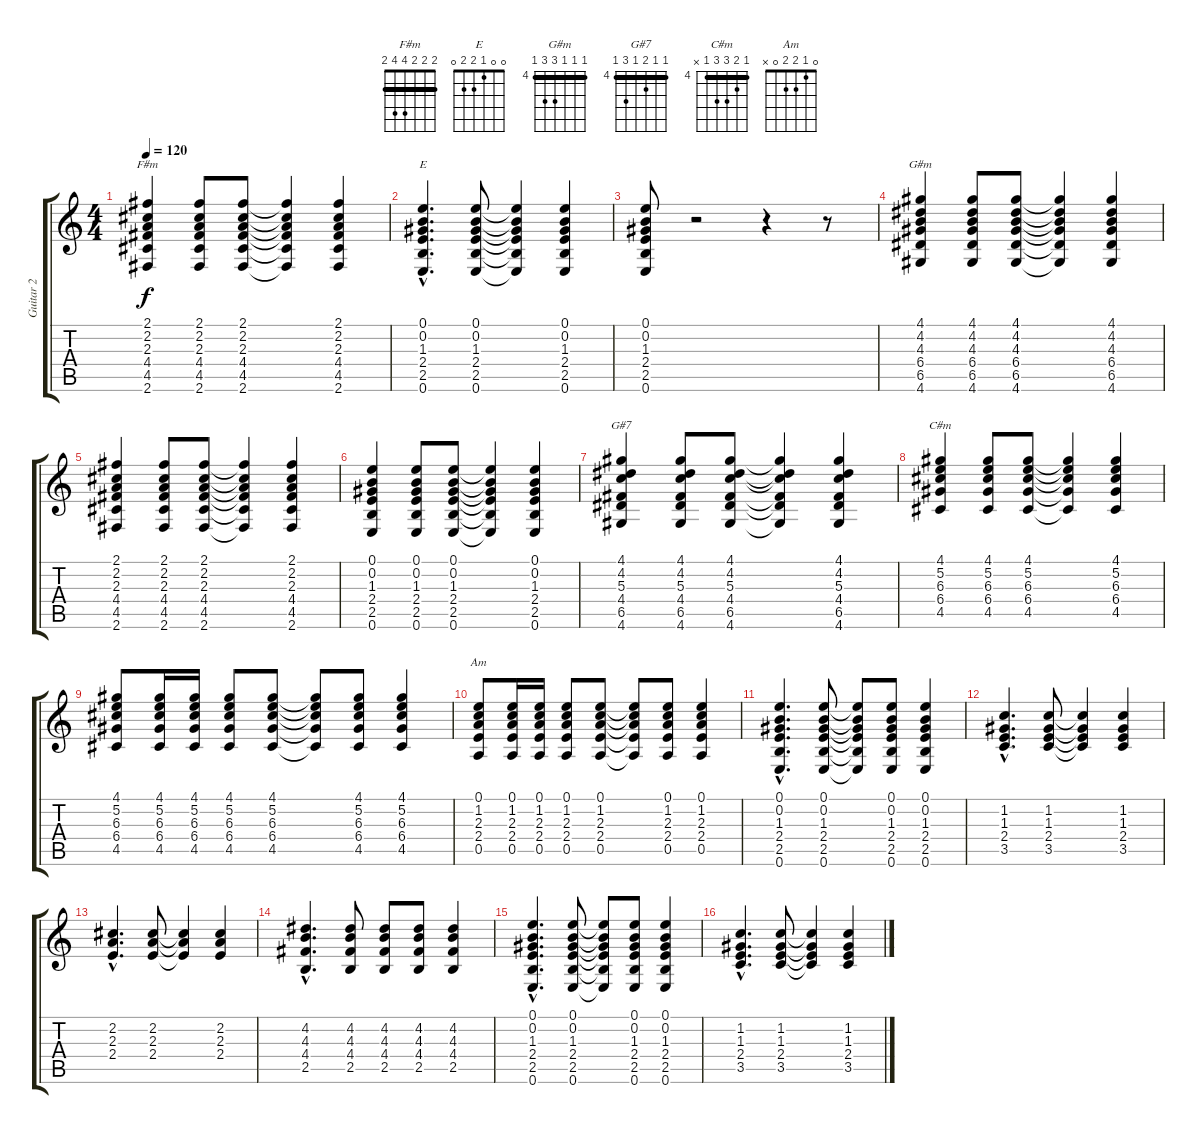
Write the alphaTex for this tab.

\track ("Guitar 2" "Guitar 2") {instrument acousticguitarsteel}
\staff {score tabs}
\tuning (E4 B3 G3 D3 A2 E2) {hide}
\chord ("F#m" 2 2 2 4 4 2) {barre 2}
\chord ("E" 0 0 1 2 2 0)
\chord ("G#m" 4 4 4 6 6 4) {firstfret 4 barre 4}
\chord ("G#7" 4 4 5 4 6 4) {firstfret 4 barre 4}
\chord ("C#m" 4 5 6 6 4 x) {firstfret 4 barre 4}
\chord ("Am" 0 1 2 2 0 x)
\ts (4 4)
\tempo 120
\clef g2
\ks c
(2.1 2.2 2.3 4.4 4.5 2.6).4{ch "F#m" dy f} (2.1 2.2 2.3 4.4 4.5 2.6).8 (2.1 2.2 2.3 4.4 4.5 2.6).8 (2.1{t} 2.2{t} 2.3{t} 4.4{t} 4.5{t} 2.6{t}).4 (2.1 2.2 2.3 4.4 4.5 2.6).4 |
(0.1{hac} 0.2{hac} 1.3{hac} 2.4{hac} 2.5{hac} 0.6{hac}).4{d ch "E"} (0.1 0.2 1.3 2.4 2.5 0.6).8 (0.1{t} 0.2{t} 1.3{t} 2.4{t} 2.5{t} 0.6{t}).4 (0.1 0.2 1.3 2.4 2.5 0.6).4 |
(0.1 0.2 1.3 2.4 2.5 0.6).8 r.2 r.4 r.8 |
(4.1 4.2 4.3 6.4 6.5 4.6).4{ch "G#m"} (4.1 4.2 4.3 6.4 6.5 4.6).8 (4.1 4.2 4.3 6.4 6.5 4.6).8 (4.1{t} 4.2{t} 4.3{t} 6.4{t} 6.5{t} 4.6{t}).4 (4.1 4.2 4.3 6.4 6.5 4.6).4 |
(2.1 2.2 2.3 4.4 4.5 2.6).4 (2.1 2.2 2.3 4.4 4.5 2.6).8 (2.1 2.2 2.3 4.4 4.5 2.6).8 (2.1{t} 2.2{t} 2.3{t} 4.4{t} 4.5{t} 2.6{t}).4 (2.1 2.2 2.3 4.4 4.5 2.6).4 |
(0.1 0.2 1.3 2.4 2.5 0.6).4 (0.1 0.2 1.3 2.4 2.5 0.6).8 (0.1 0.2 1.3 2.4 2.5 0.6).8 (0.1{t} 0.2{t} 1.3{t} 2.4{t} 2.5{t} 0.6{t}).4 (0.1 0.2 1.3 2.4 2.5 0.6).4 |
(4.1 4.2 5.3 4.4 6.5 4.6).4{ch "G#7"} (4.1 4.2 5.3 4.4 6.5 4.6).8 (4.1 4.2 5.3 4.4 6.5 4.6).8 (4.1{t} 4.2{t} 5.3{t} 4.4{t} 6.5{t} 4.6{t}).4 (4.1 4.2 5.3 4.4 6.5 4.6).4 |
(4.1 5.2 6.3 6.4 4.5).4{ch "C#m"} (4.1 5.2 6.3 6.4 4.5).8 (4.1 5.2 6.3 6.4 4.5).8 (4.1{t} 5.2{t} 6.3{t} 6.4{t} 4.5{t}).4 (4.1 5.2 6.3 6.4 4.5).4 |
(4.1 5.2 6.3 6.4 4.5).8 (4.1 5.2 6.3 6.4 4.5).16 (4.1 5.2 6.3 6.4 4.5).16 (4.1 5.2 6.3 6.4 4.5).8 (4.1 5.2 6.3 6.4 4.5).8 (4.1{t} 5.2{t} 6.3{t} 6.4{t} 4.5{t}).8 (4.1 5.2 6.3 6.4 4.5).8 (4.1 5.2 6.3 6.4 4.5).4 |
(0.1 1.2 2.3 2.4 0.5).8{ch "Am"} (0.1 1.2 2.3 2.4 0.5).16 (0.1 1.2 2.3 2.4 0.5).16 (0.1 1.2 2.3 2.4 0.5).8 (0.1 1.2 2.3 2.4 0.5).8 (0.1{t} 1.2{t} 2.3{t} 2.4{t} 0.5{t}).8 (0.1 1.2 2.3 2.4 0.5).8 (0.1 1.2 2.3 2.4 0.5).4 |
(0.1{hac} 0.2{hac} 1.3{hac} 2.4{hac} 2.5{hac} 0.6{hac}).4{d} (0.1 0.2 1.3 2.4 2.5 0.6).8 (0.1{t} 0.2{t} 1.3{t} 2.4{t} 2.5{t} 0.6{t}).8 (0.1 0.2 1.3 2.4 2.5 0.6).8 (0.1 0.2 1.3 2.4 2.5 0.6).4 |
(1.2{hac} 1.3{hac} 2.4{hac} 3.5{hac}).4{d} (1.2 1.3 2.4 3.5).8 (1.2{t} 1.3{t} 2.4{t} 3.5{t}).4 (1.2 1.3 2.4 3.5).4 |
(2.2{hac} 2.3{hac} 2.4{hac}).4{d} (2.2 2.3 2.4).8 (2.2{t} 2.3{t} 2.4{t}).4 (2.2 2.3 2.4).4 |
(4.2{hac} 4.3{hac} 4.4{hac} 2.5{hac}).4{d} (4.2 4.3 4.4 2.5).8 (4.2 4.3 4.4 2.5).8 (4.2 4.3 4.4 2.5).8 (4.2 4.3 4.4 2.5).4 |
(0.1{hac} 0.2{hac} 1.3{hac} 2.4{hac} 2.5{hac} 0.6{hac}).4{d} (0.1 0.2 1.3 2.4 2.5 0.6).8 (0.1{t} 0.2{t} 1.3{t} 2.4{t} 2.5{t} 0.6{t}).8 (0.1 0.2 1.3 2.4 2.5 0.6).8 (0.1 0.2 1.3 2.4 2.5 0.6).4 |
(1.2{hac} 1.3{hac} 2.4{hac} 3.5{hac}).4{d} (1.2 1.3 2.4 3.5).8 (1.2{t} 1.3{t} 2.4{t} 3.5{t}).4 (1.2 1.3 2.4 3.5).4
